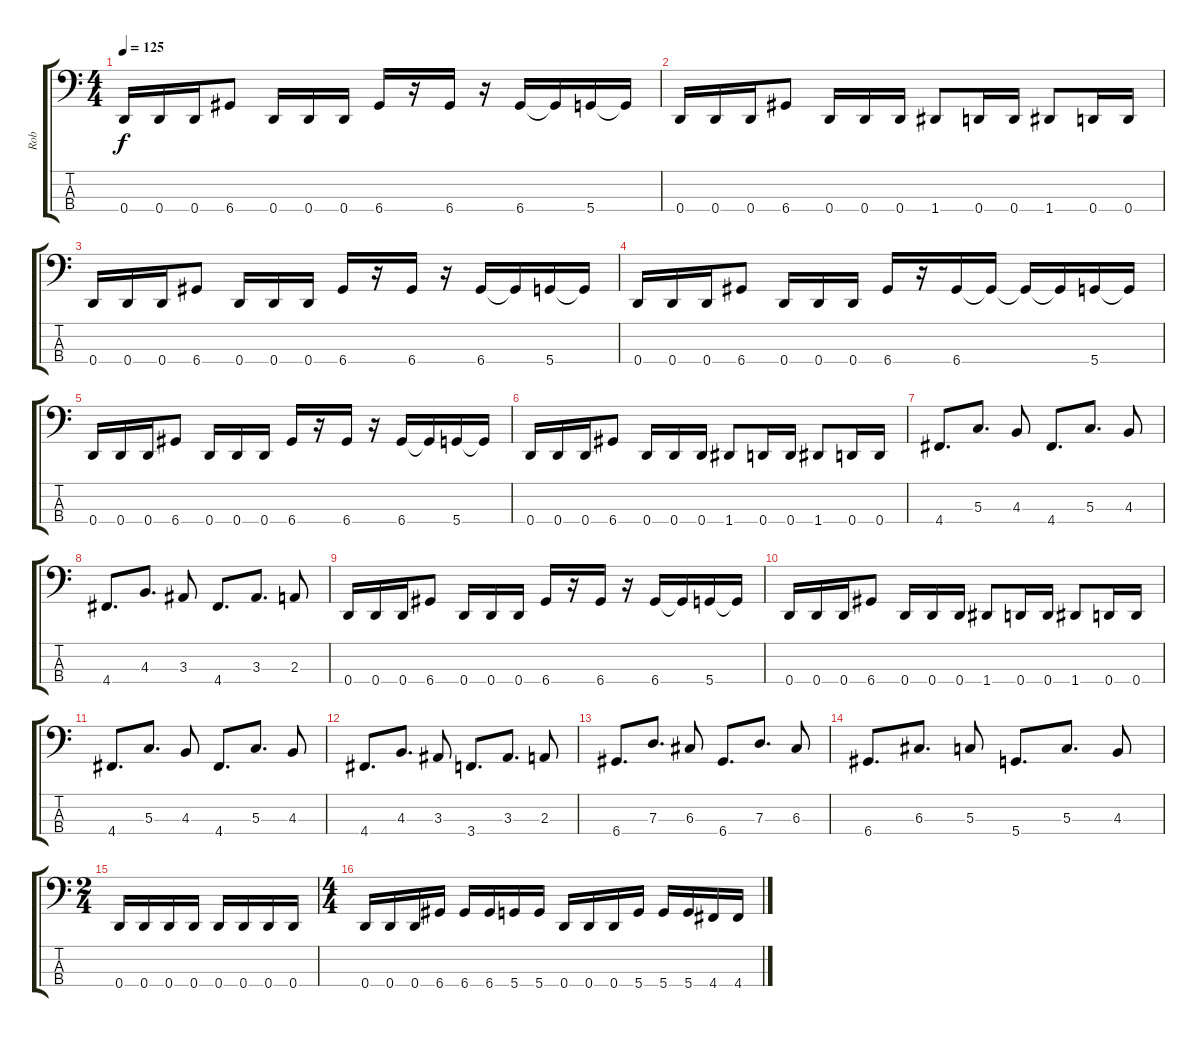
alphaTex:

\track ("Rob" "Rob") {instrument electricbassfinger}
\staff {score tabs}
\tuning (F2 C2 G1 D1) {hide}
\ts (4 4)
\tempo 125
\clef f4
\ks c
0.4.16{dy f} 0.4.16 0.4.16 6.4.8 0.4.16 0.4.16 0.4.16 6.4.16 r.16 6.4.16 r.16 6.4.16 6.4{t}.16 5.4.16 5.4{t}.16 |
0.4.16 0.4.16 0.4.16 6.4.8 0.4.16 0.4.16 0.4.16 1.4.8 0.4.16 0.4.16 1.4.8 0.4.16 0.4.16 |
0.4.16 0.4.16 0.4.16 6.4.8 0.4.16 0.4.16 0.4.16 6.4.16 r.16 6.4.16 r.16 6.4.16 6.4{t}.16 5.4.16 5.4{t}.16 |
0.4.16 0.4.16 0.4.16 6.4.8 0.4.16 0.4.16 0.4.16 6.4.16 r.16 6.4.16 6.4{t}.16 6.4{t}.16 6.4{t}.16 5.4.16 5.4{t}.16 |
0.4.16 0.4.16 0.4.16 6.4.8 0.4.16 0.4.16 0.4.16 6.4.16 r.16 6.4.16 r.16 6.4.16 6.4{t}.16 5.4.16 5.4{t}.16 |
0.4.16 0.4.16 0.4.16 6.4.8 0.4.16 0.4.16 0.4.16 1.4.8 0.4.16 0.4.16 1.4.8 0.4.16 0.4.16 |
4.4.8{d} 5.3.8{d} 4.3.8 4.4.8{d} 5.3.8{d} 4.3.8 |
4.4.8{d} 4.3.8{d} 3.3.8 4.4.8{d} 3.3.8{d} 2.3.8 |
0.4.16 0.4.16 0.4.16 6.4.8 0.4.16 0.4.16 0.4.16 6.4.16 r.16 6.4.16 r.16 6.4.16 6.4{t}.16 5.4.16 5.4{t}.16 |
0.4.16 0.4.16 0.4.16 6.4.8 0.4.16 0.4.16 0.4.16 1.4.8 0.4.16 0.4.16 1.4.8 0.4.16 0.4.16 |
4.4.8{d} 5.3.8{d} 4.3.8 4.4.8{d} 5.3.8{d} 4.3.8 |
4.4.8{d} 4.3.8{d} 3.3.8 3.4.8{d} 3.3.8{d} 2.3.8 |
6.4.8{d} 7.3.8{d} 6.3.8 6.4.8{d} 7.3.8{d} 6.3.8 |
6.4.8{d} 6.3.8{d} 5.3.8 5.4.8{d} 5.3.8{d} 4.3.8 |
\ts (2 4)
0.4.16 0.4.16 0.4.16 0.4.16 0.4.16 0.4.16 0.4.16 0.4.16 |
\ts (4 4)
0.4.16 0.4.16 0.4.16 6.4.16 6.4.16 6.4.16 5.4.16 5.4.16 0.4.16 0.4.16 0.4.16 5.4.16 5.4.16 5.4.16 4.4.16 4.4.16
